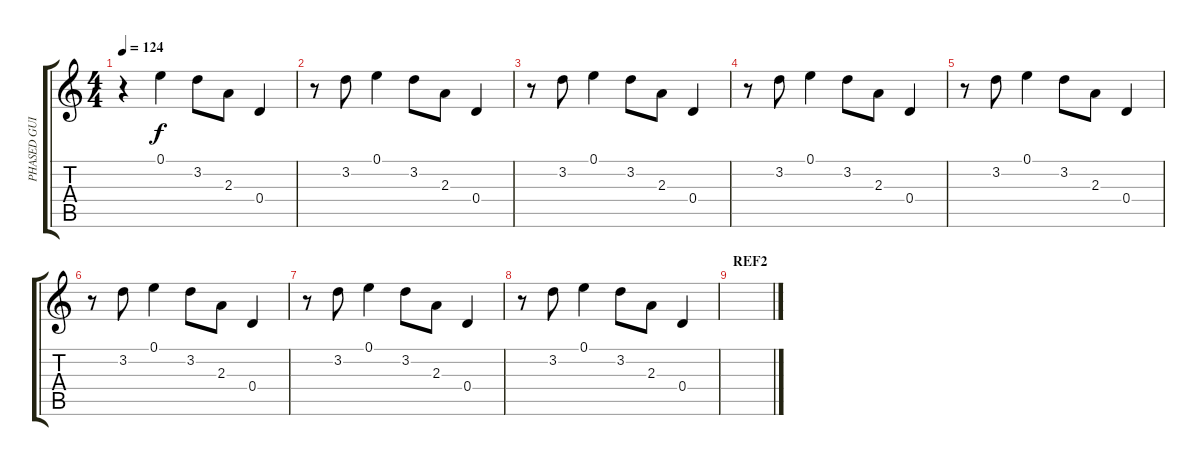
\track ("PHASED GUITAR" "PHASED GUI") {instrument electricguitarclean}
\staff {score tabs}
\tuning (E4 B3 G3 D3 A2 D2) {hide}
\ts (4 4)
\tempo 124
\clef g2
\ks c
r.4{dy f} 0.1.4 3.2.8 2.3.8 0.4.4 |
r.8 3.2.8 0.1.4 3.2.8 2.3.8 0.4.4 |
r.8 3.2.8 0.1.4 3.2.8 2.3.8 0.4.4 |
r.8 3.2.8 0.1.4 3.2.8 2.3.8 0.4.4 |
r.8 3.2.8 0.1.4 3.2.8 2.3.8 0.4.4 |
r.8 3.2.8 0.1.4 3.2.8 2.3.8 0.4.4 |
r.8 3.2.8 0.1.4 3.2.8 2.3.8 0.4.4 |
r.8 3.2.8 0.1.4 3.2.8 2.3.8 0.4.4 |
\section ("" "REF2")
